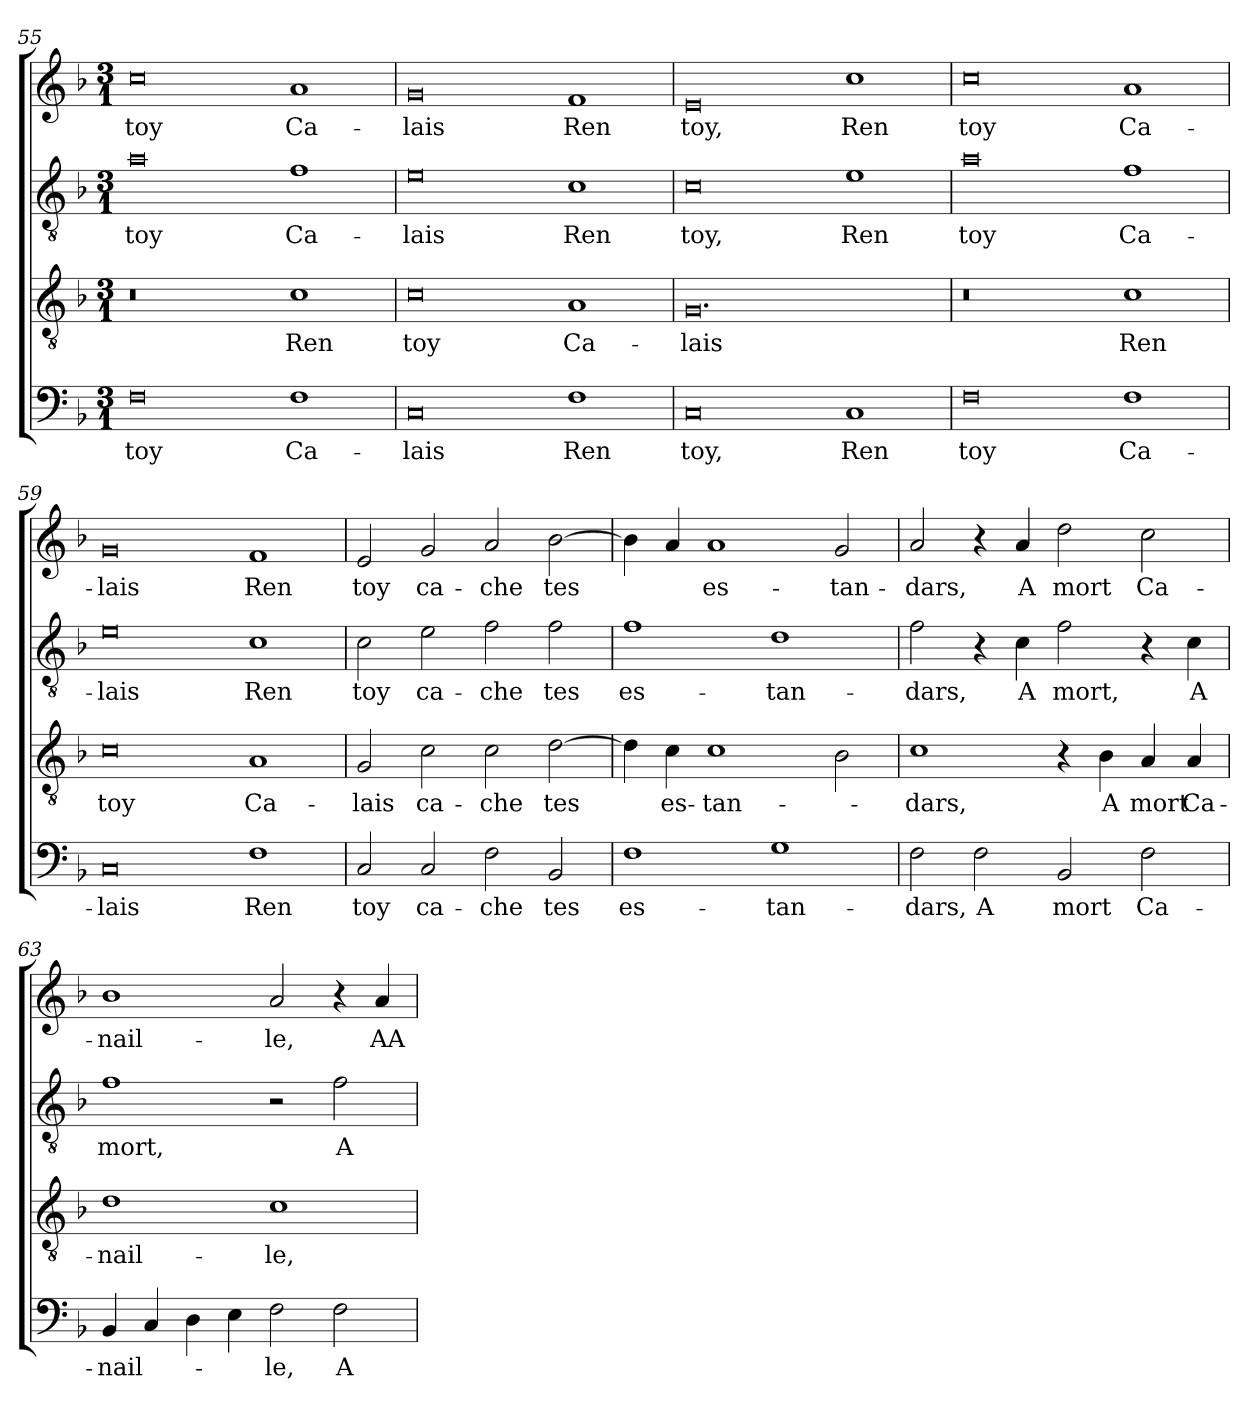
**kern	**text	**kern	**text	**kern	**text	**kern	**text
*part4	*part4	*part3	*part3	*part2	*part2	*part1	*part1
*staff4	*staff4	*staff3	*staff3	*staff2	*staff2	*staff1	*staff1
*clefF4	*	*clefGv2	*	*clefGv2	*	*clefG2	*
*k[b-]	*	*k[b-]	*	*k[b-]	*	*k[b-]	*
*M3/1	*	*M3/1	*	*M3/1	*	*M3/1	*
=55	=55	=55	=55	=55	=55	=55	=55
0F	toy	0r	.	0a	toy	0cc	toy
1F	Ca-	1c	Ren	1f	Ca-	1a	Ca-
=56	=56	=56	=56	=56	=56	=56	=56
0C	-lais	0c	toy	0e	-lais	0g	-lais
1F	Ren	1A	Ca-	1c	Ren	1f	Ren
=57	=57	=57	=57	=57	=57	=57	=57
0C	toy,	0.G	-lais	0c	toy,	0e	toy,
1C	Ren	.	.	1e	Ren	1cc	Ren
=58	=58	=58	=58	=58	=58	=58	=58
0F	toy	0r	.	0a	toy	0cc	toy
1F	Ca-	1c	Ren	1f	Ca-	1a	Ca-
=59	=59	=59	=59	=59	=59	=59	=59
0C	-lais	0c	toy	0e	-lais	0g	-lais
1F	Ren	1A	Ca-	1c	Ren	1f	Ren
!!LO:LB:g=z
=60	=60	=60	=60	=60	=60	=60	=60
2C	toy	2G	-lais	2c	toy	2e	toy
2C	ca-	2c	ca-	2e	ca-	2g	ca-
2F	-che	2c	-che	2f	-che	2a	-che
2BB-	tes	[2d	tes	2f	tes	[2b-	tes
=61	=61	=61	=61	=61	=61	=61	=61
1F	es-	4d]	.	1f	es-	4b-]	.
.	.	4c	es-	.	.	4a	.
.	.	1c	-tan-	.	.	1a	es-
1G	-tan-	.	.	1d	-tan-	.	.
.	.	2B-	.	.	.	2g	-tan-
=62	=62	=62	=62	=62	=62	=62	=62
2F	-dars,	1c	-dars,	2f	-dars,	2a	-dars,
2F	A	.	.	4r	.	4r	.
.	.	.	.	4c	A	4a	A
2BB-	mort	4r	.	2f	mort,	2dd	mort
.	.	4B-	A	.	.	.	.
2F	Ca-	4A	mort	4r	.	2cc	Ca-
.	.	4A	Ca-	4c	A	.	.
=63	=63	=63	=63	=63	=63	=63	=63
4BB-	-nail-	1d	-nail-	1f	mort,	1b-	-nail-
4C	.	.	.	.	.	.	.
4D	.	.	.	.	.	.	.
4E	.	.	.	.	.	.	.
2F	-le,	1c	-le,	2r	.	2a	-le,
2F	A	.	.	2f	A	4r	.
.	.	.	.	.	.	4a	AA
=	=	=	=	=	=	=	=
*-	*-	*-	*-	*-	*-	*-	*-
